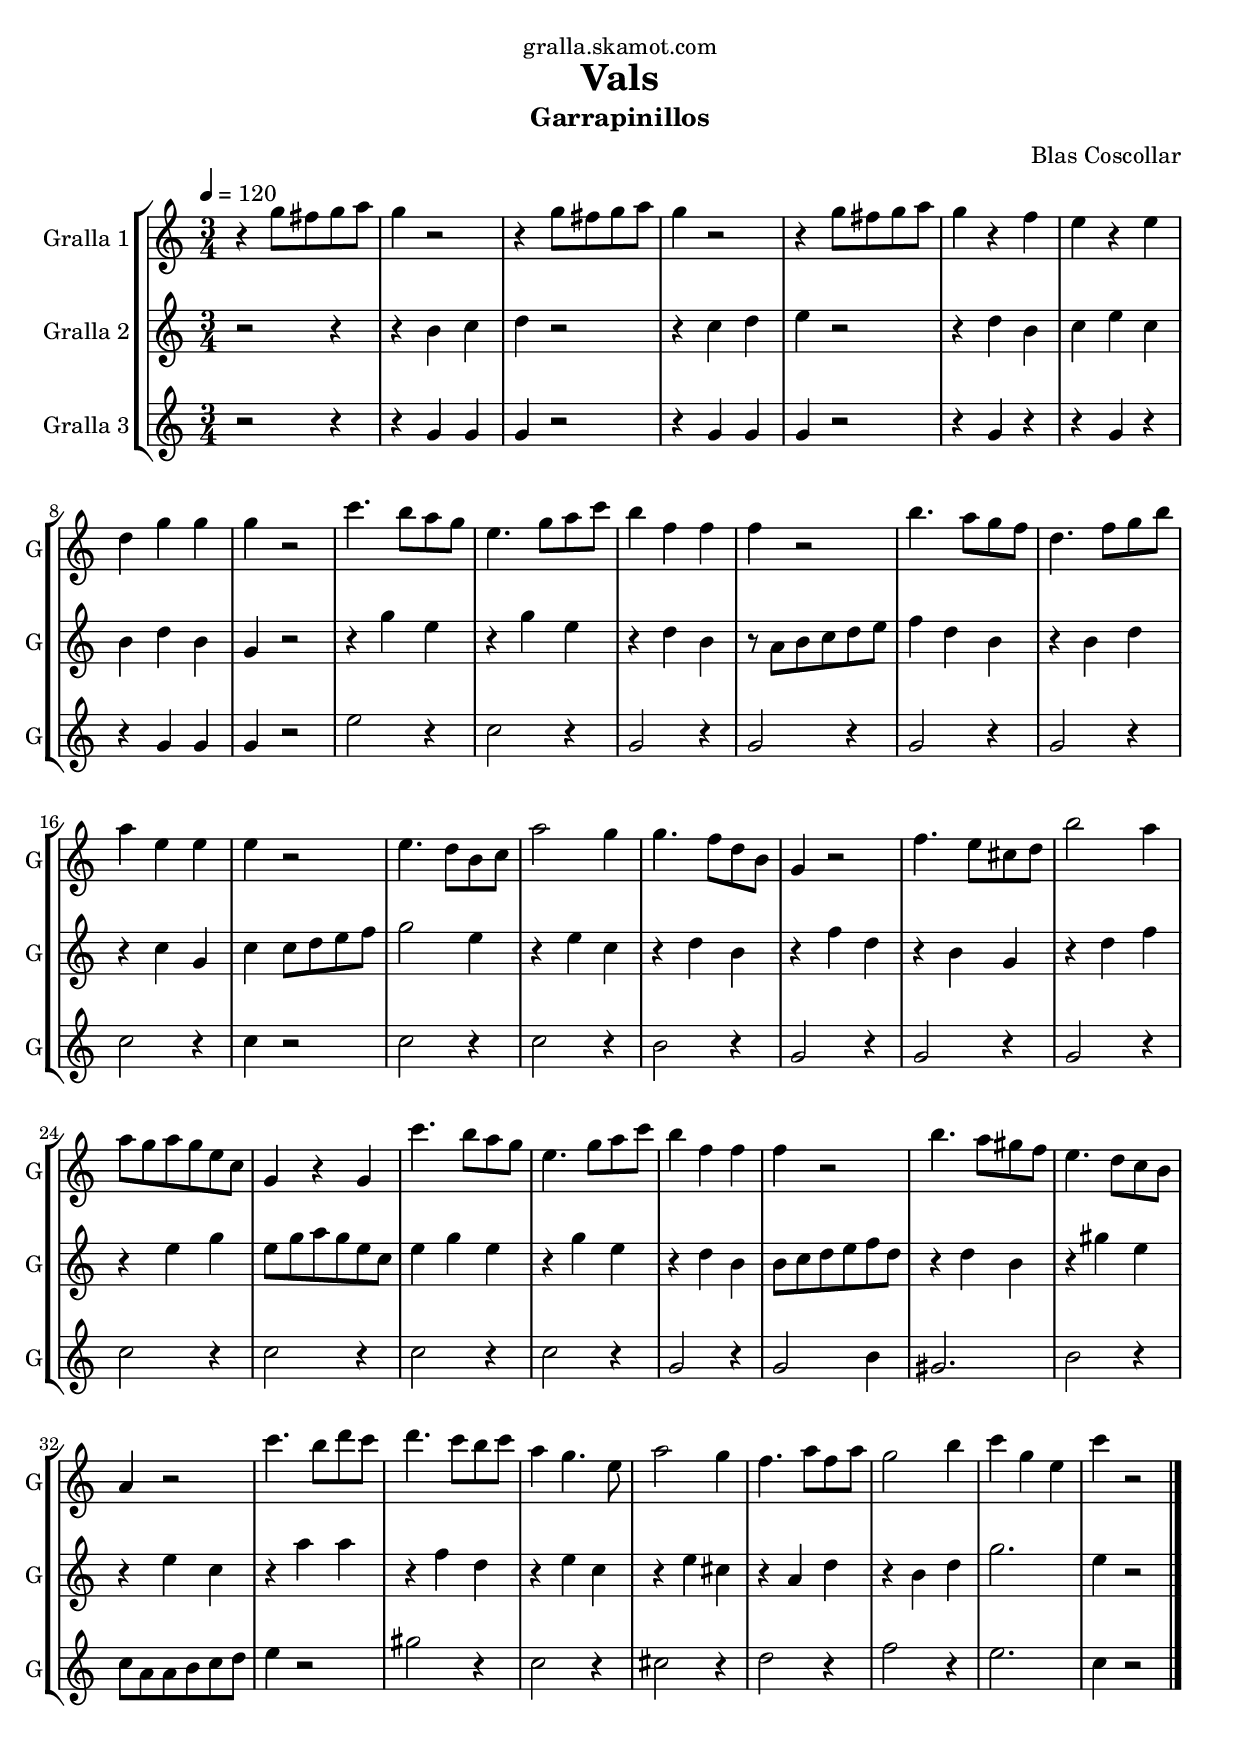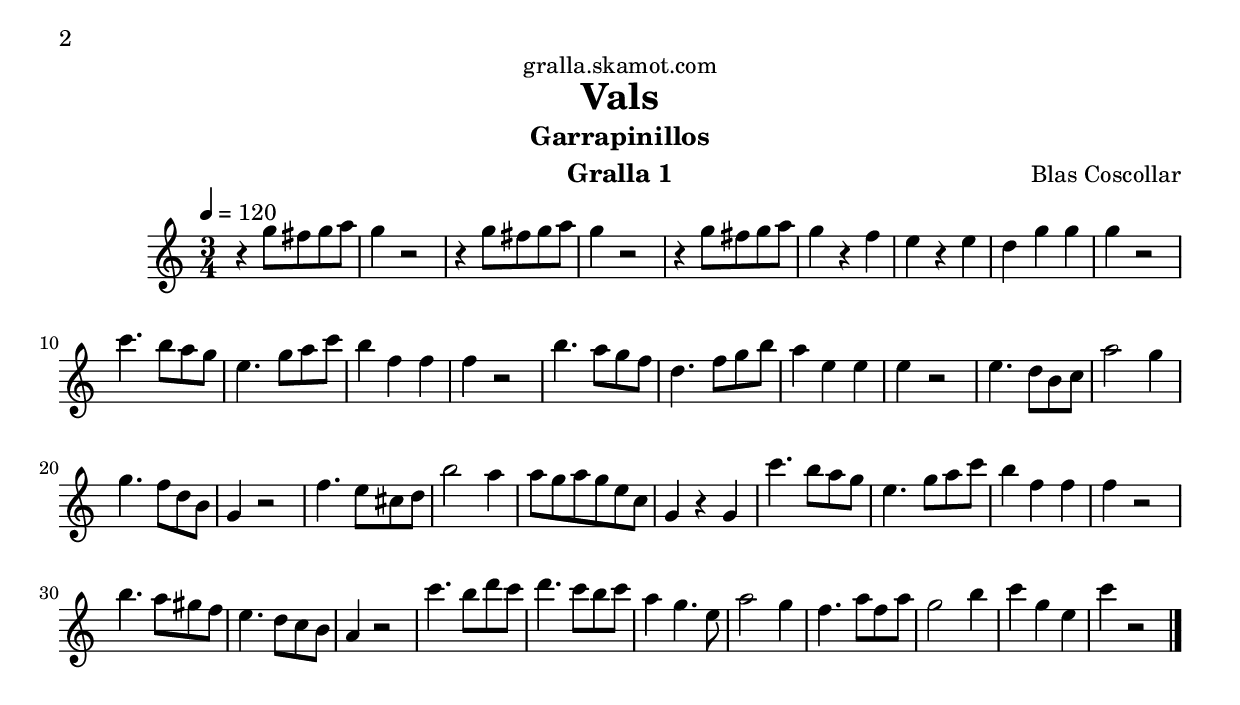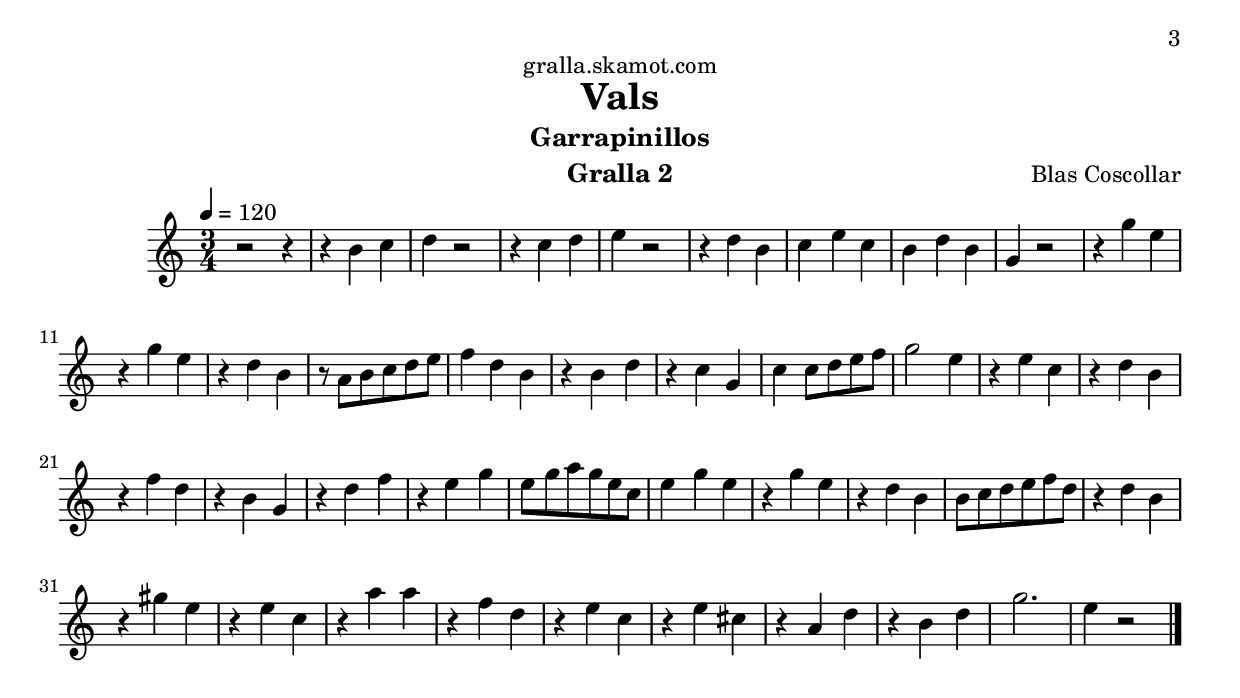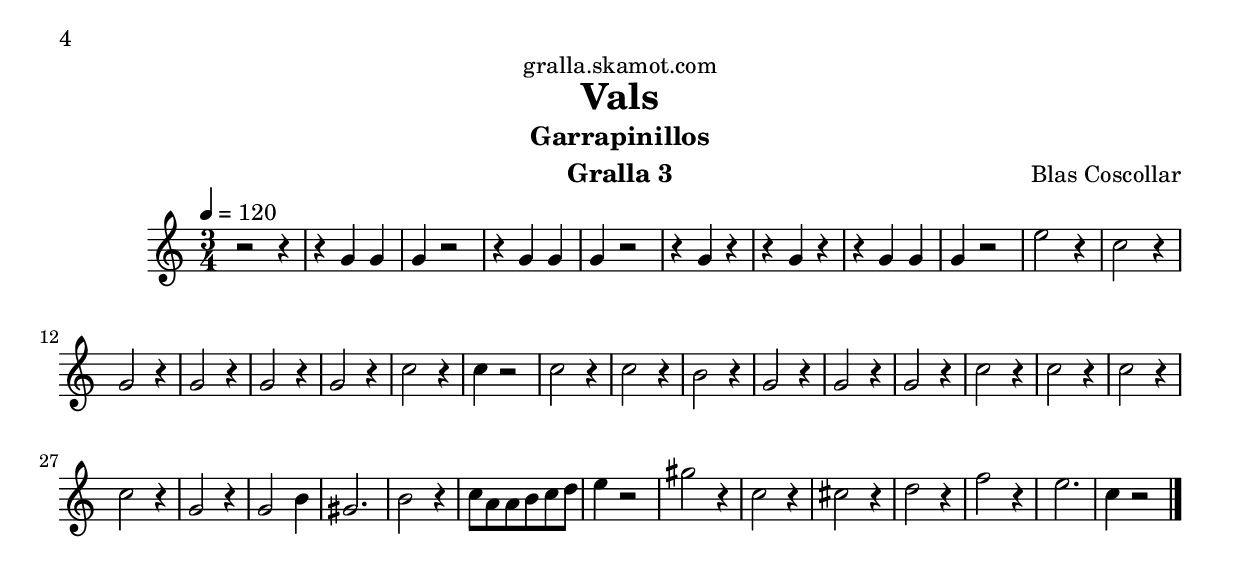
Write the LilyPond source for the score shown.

\version "2.16.2"

\header {
  dedication="gralla.skamot.com"
  title="Vals"
  subtitle="Garrapinillos"
  subsubtitle=""
  poet=""
  meter=""
  piece=""
  composer="Blas Coscollar"
  arranger=""
  opus=""
  instrument=""
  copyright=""
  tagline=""
}

liniaroAa =
\relative g''
{
  \tempo 4=120
  \clef treble
  \key c \major
  \time 3/4
  r4 g8 fis g a  |
  g4 r2  |
  r4 g8 fis g a  |
  g4 r2  |
  %05
  r4 g8 fis g a  |
  g4 r f  |
  e4 r e  |
  d4 g g  |
  g4 r2  |
  %10
  c4. b8 a g  |
  e4. g8 a c  |
  b4 f f  |
  f4 r2  |
  b4. a8 g f  |
  %15
  d4. f8 g b  |
  a4 e e  |
  e4 r2  |
  e4. d8 b c  |
  a'2 g4  |
  %20
  g4. f8 d b  |
  g4 r2  |
  f'4. e8 cis d  |
  b'2 a4  |
  a8 g a g e c  |
  %25
  g4 r g  |
  c'4. b8 a g  |
  e4. g8 a c  |
  b4 f f  |
  f4 r2  |
  %30
  b4. a8 gis f  |
  e4. d8 c b  |
  a4 r2  |
  c'4. b8 d c  |
  d4. c8 b c  |
  %35
  a4 g4. e8  |
  a2 g4  |
  f4. a8 f a  |
  g2 b4  |
  c4 g e  |
  %40
  c'4 r2  \bar "|."
}

liniaroAb =
\relative b'
{
  \tempo 4=120
  \clef treble
  \key c \major
  \time 3/4
  r2 r4  |
  r4 b c  |
  d4 r2  |
  r4 c d  |
  %05
  e4 r2  |
  r4 d b  |
  c4 e c  |
  b4 d b  |
  g4 r2  |
  %10
  r4 g' e  |
  r4 g e  |
  r4 d b  |
  r8 a b c d e  |
  f4 d b  |
  %15
  r4 b d  |
  r4 c g  |
  c4 c8 d e f  |
  g2 e4  |
  r4 e c  |
  %20
  r4 d b  |
  r4 f' d  |
  r4 b g  |
  r4 d' f  |
  r4 e g  |
  %25
  e8 g a g e c  |
  e4 g e  |
  r4 g e  |
  r4 d b  |
  b8 c d e f d  |
  %30
  r4 d b  |
  r4 gis' e  |
  r4 e c  |
  r4 a' a  |
  r4 f d  |
  %35
  r4 e c  |
  r4 e cis  |
  r4 a d  |
  r4 b d  |
  g2.  |
  %40
  e4 r2  \bar "|."
}

liniaroAc =
\relative g'
{
  \tempo 4=120
  \clef treble
  \key c \major
  \time 3/4
  r2 r4  |
  r4 g g  |
  g4 r2  |
  r4 g g  |
  %05
  g4 r2  |
  r4 g r  |
  r4 g r  |
  r4 g g  |
  g4 r2  |
  %10
  e'2 r4  |
  c2 r4  |
  g2 r4  |
  g2 r4  |
  g2 r4  |
  %15
  g2 r4  |
  c2 r4  |
  c4 r2  |
  c2 r4  |
  c2 r4  |
  %20
  b2 r4  |
  g2 r4  |
  g2 r4  |
  g2 r4  |
  c2 r4  |
  %25
  c2 r4  |
  c2 r4  |
  c2 r4  |
  g2 r4  |
  g2 b4  |
  %30
  gis2.  |
  b2 r4  |
  c8 a a b c d  |
  e4 r2  |
  gis2 r4  |
  %35
  c,2 r4  |
  cis2 r4  |
  d2 r4  |
  f2 r4  |
  e2.  |
  %40
  c4 r2  \bar "|."
}

\bookpart {
  \score {
    \new StaffGroup {
      \override Score.RehearsalMark #'self-alignment-X = #LEFT
      <<
        \new Staff \with {instrumentName = #"Gralla 1" shortInstrumentName = #"G"} \liniaroAa
        \new Staff \with {instrumentName = #"Gralla 2" shortInstrumentName = #"G"} \liniaroAb
        \new Staff \with {instrumentName = #"Gralla 3" shortInstrumentName = #"G"} \liniaroAc
      >>
    }
    \layout {}
  }
  \score { \unfoldRepeats
    \new StaffGroup {
      \override Score.RehearsalMark #'self-alignment-X = #LEFT
      <<
        \new Staff \with {instrumentName = #"Gralla 1" shortInstrumentName = #"G"} \liniaroAa
        \new Staff \with {instrumentName = #"Gralla 2" shortInstrumentName = #"G"} \liniaroAb
        \new Staff \with {instrumentName = #"Gralla 3" shortInstrumentName = #"G"} \liniaroAc
      >>
    }
    \midi {
      \set Staff.midiInstrument = "oboe"
      \set DrumStaff.midiInstrument = "drums"
    }
  }
}

\bookpart {
  \header {instrument="Gralla 1"}
  \score {
    \new StaffGroup {
      \override Score.RehearsalMark #'self-alignment-X = #LEFT
      <<
        \new Staff \liniaroAa
      >>
    }
    \layout {}
  }
  \score { \unfoldRepeats
    \new StaffGroup {
      \override Score.RehearsalMark #'self-alignment-X = #LEFT
      <<
        \new Staff \liniaroAa
      >>
    }
    \midi {
      \set Staff.midiInstrument = "oboe"
      \set DrumStaff.midiInstrument = "drums"
    }
  }
}

\bookpart {
  \header {instrument="Gralla 2"}
  \score {
    \new StaffGroup {
      \override Score.RehearsalMark #'self-alignment-X = #LEFT
      <<
        \new Staff \liniaroAb
      >>
    }
    \layout {}
  }
  \score { \unfoldRepeats
    \new StaffGroup {
      \override Score.RehearsalMark #'self-alignment-X = #LEFT
      <<
        \new Staff \liniaroAb
      >>
    }
    \midi {
      \set Staff.midiInstrument = "oboe"
      \set DrumStaff.midiInstrument = "drums"
    }
  }
}

\bookpart {
  \header {instrument="Gralla 3"}
  \score {
    \new StaffGroup {
      \override Score.RehearsalMark #'self-alignment-X = #LEFT
      <<
        \new Staff \liniaroAc
      >>
    }
    \layout {}
  }
  \score { \unfoldRepeats
    \new StaffGroup {
      \override Score.RehearsalMark #'self-alignment-X = #LEFT
      <<
        \new Staff \liniaroAc
      >>
    }
    \midi {
      \set Staff.midiInstrument = "oboe"
      \set DrumStaff.midiInstrument = "drums"
    }
  }
}

